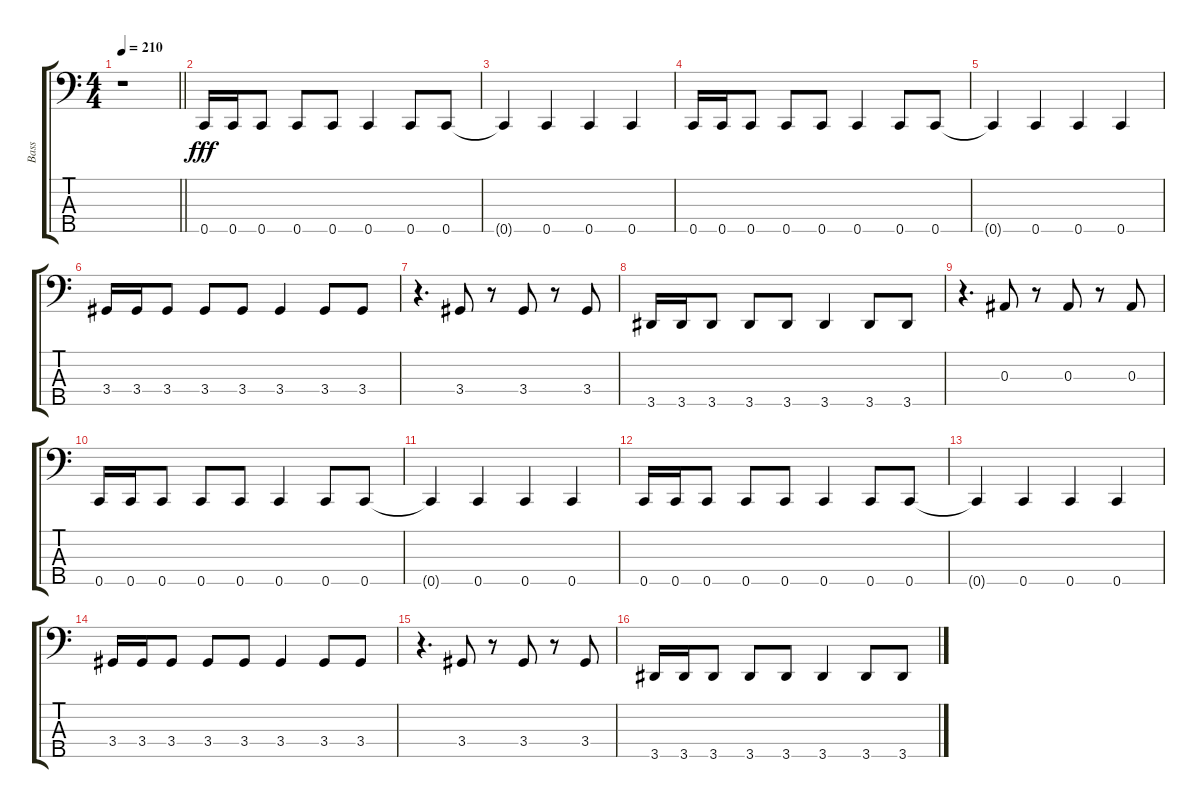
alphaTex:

\track ("Bass" "Bass") {instrument electricbasspick}
\staff {score tabs}
\tuning (Ab2 Eb2 Bb1 F1 C1) {hide}
\ts (4 4)
\tempo 210
\clef f4
\barLineRight lightlight
\ks c
r.1{dy fff} |
\section ("" " ")
0.5.16 0.5.16 0.5.8 0.5.8 0.5.8 0.5.4 0.5.8 0.5.8 |
0.5{t}.4 0.5.4 0.5.4 0.5.4 |
0.5.16 0.5.16 0.5.8 0.5.8 0.5.8 0.5.4 0.5.8 0.5.8 |
0.5{t}.4 0.5.4 0.5.4 0.5.4 |
3.4.16 3.4.16 3.4.8 3.4.8 3.4.8 3.4.4 3.4.8 3.4.8 |
r.4{d} 3.4.8 r.8 3.4.8 r.8 3.4.8 |
3.5.16 3.5.16 3.5.8 3.5.8 3.5.8 3.5.4 3.5.8 3.5.8 |
r.4{d} 0.3.8 r.8 0.3.8 r.8 0.3.8 |
0.5.16 0.5.16 0.5.8 0.5.8 0.5.8 0.5.4 0.5.8 0.5.8 |
0.5{t}.4 0.5.4 0.5.4 0.5.4 |
0.5.16 0.5.16 0.5.8 0.5.8 0.5.8 0.5.4 0.5.8 0.5.8 |
0.5{t}.4 0.5.4 0.5.4 0.5.4 |
3.4.16 3.4.16 3.4.8 3.4.8 3.4.8 3.4.4 3.4.8 3.4.8 |
r.4{d} 3.4.8 r.8 3.4.8 r.8 3.4.8 |
3.5.16 3.5.16 3.5.8 3.5.8 3.5.8 3.5.4 3.5.8 3.5.8
